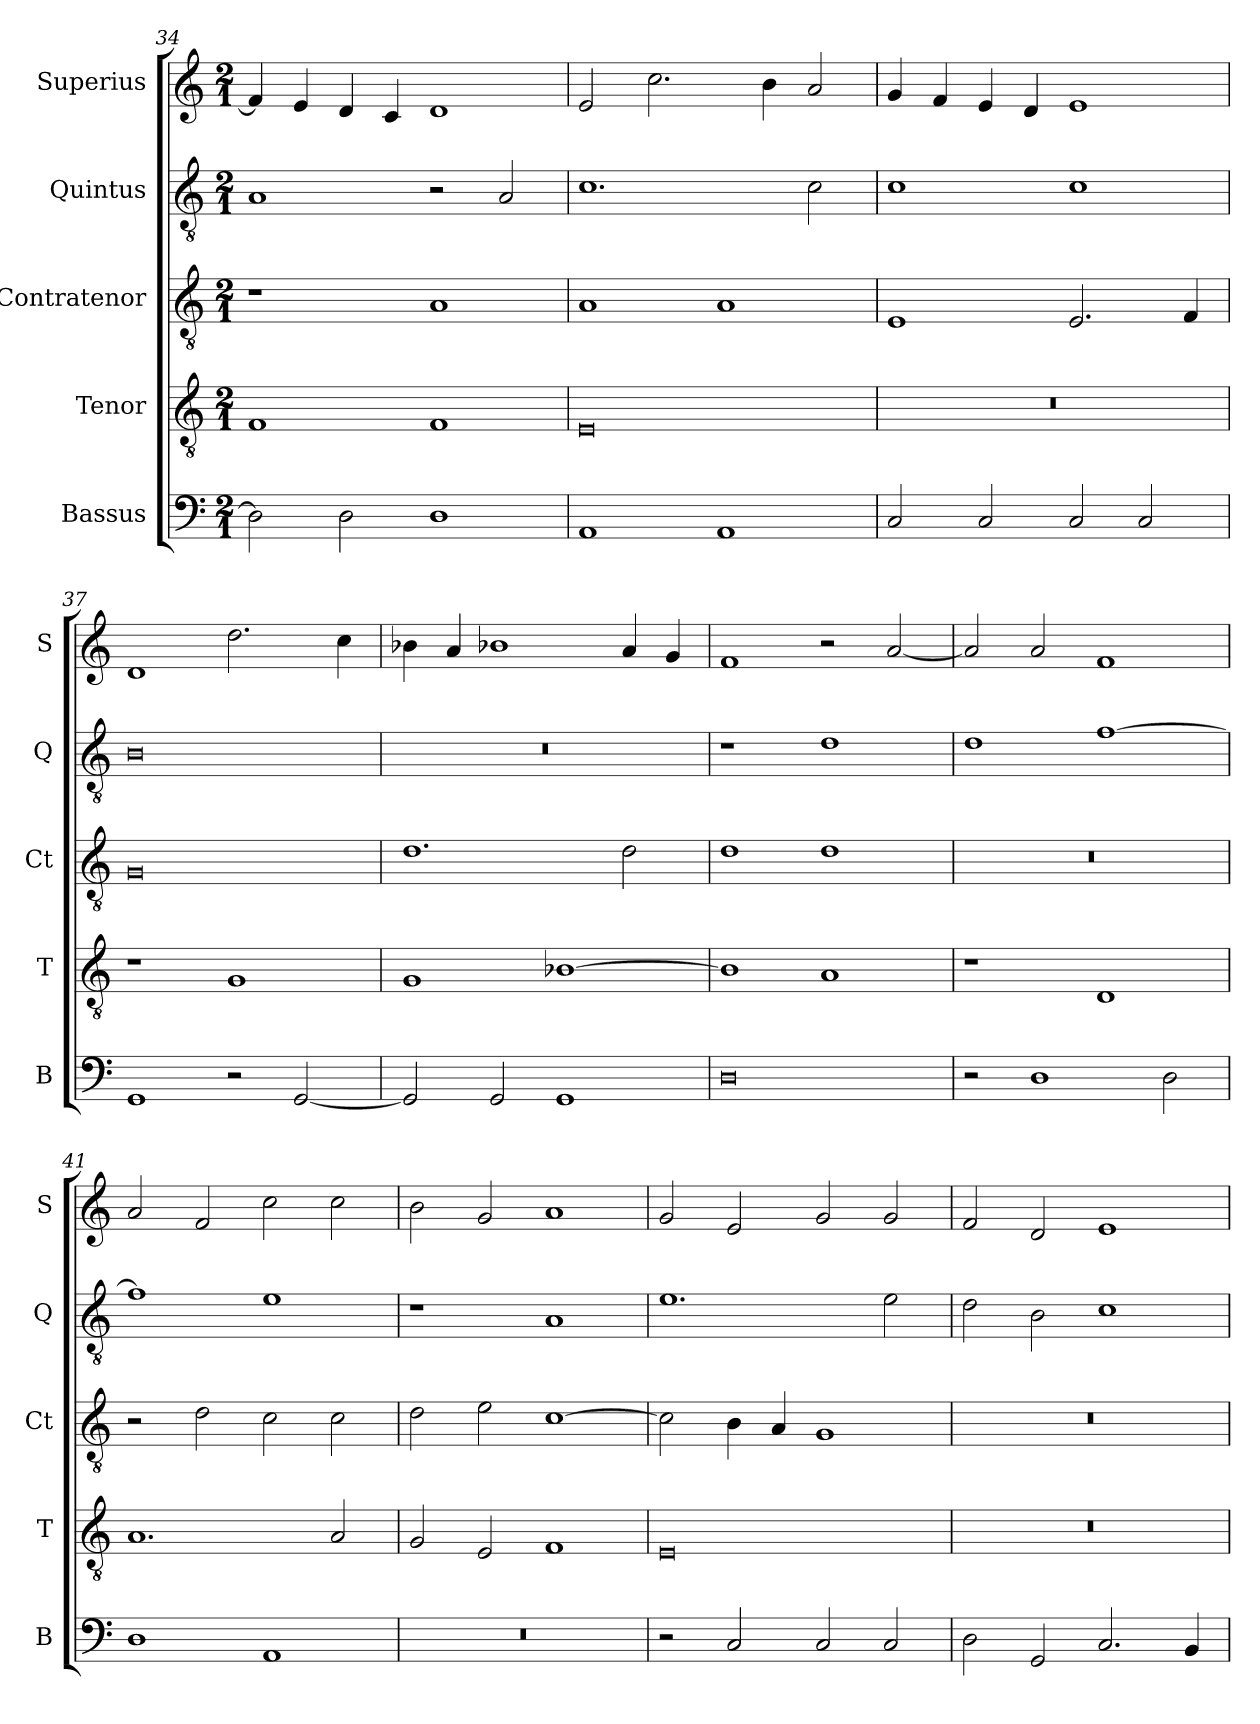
**kern	**kern	**kern	**kern	**kern
*part5	*part4	*part3	*part2	*part1
*staff5	*staff4	*staff3	*staff2	*staff1
*I"Bassus	*I"Tenor	*I"Contratenor	*I"Quintus	*I"Superius
*I'B	*I'T	*I'Ct	*I'Q	*I'S
*clefF4	*clefGv2	*clefGv2	*clefGv2	*clefG2
*k[]	*k[]	*k[]	*k[]	*k[]
*M2/1	*M2/1	*M2/1	*M2/1	*M2/1
=34	=34	=34	=34	=34
2D\]	1F	1r	1A	4f/]
.	.	.	.	4e/
2D\	.	.	.	4d/
.	.	.	.	4c/
1D	1F	1A	2r	1d
.	.	.	2A/	.
=35	=35	=35	=35	=35
1AA	0E	1A	1.c	2e/
.	.	.	.	2.cc\
1AA	.	1A	.	.
.	.	.	.	4b\
.	.	.	2c\	2a/
=36	=36	=36	=36	=36
2C/	0r	1E	1c	4g/
.	.	.	.	4f/
2C/	.	.	.	4e/
.	.	.	.	4d/
2C/	.	2.E/	1c	1e
2C/	.	.	.	.
.	.	4F/	.	.
=37	=37	=37	=37	=37
1GG	1r	0G	0B	1d
2r	1G	.	.	2.dd\
[2GG/	.	.	.	.
.	.	.	.	4cc\
=38	=38	=38	=38	=38
2GG/]	1G	1.d	0r	4b-X\
.	.	.	.	4a/
2GG/	.	.	.	1b-X
1GG	[1B-X	.	.	.
.	.	2d\	.	4a/
.	.	.	.	4g/
=39	=39	=39	=39	=39
0D	1B-]	1d	1r	1f
.	1A	1d	1d	2r
.	.	.	.	[2a/
=40	=40	=40	=40	=40
2r	1r	0r	1d	2a/]
1D	.	.	.	2a/
.	1D	.	[1f	1f
2D\	.	.	.	.
=41	=41	=41	=41	=41
1D	1.A	2r	1f]	2a/
.	.	2d\	.	2f/
1AA	.	2c\	1e	2cc\
.	2A/	2c\	.	2cc\
=42	=42	=42	=42	=42
0r	2G/	2d\	1r	2b\
.	2E/	2e\	.	2g/
.	1F	[1c	1A	1a
=43	=43	=43	=43	=43
2r	0E	2c\]	1.e	2g/
2C/	.	4B\	.	2e/
.	.	4A/	.	.
2C/	.	1G	.	2g/
2C/	.	.	2e\	2g/
=44	=44	=44	=44	=44
2D\	0r	0r	2d\	2f/
2GG/	.	.	2B\	2d/
2.C/	.	.	1c	1e
4BB/	.	.	.	.
=	=	=	=	=
*-	*-	*-	*-	*-
